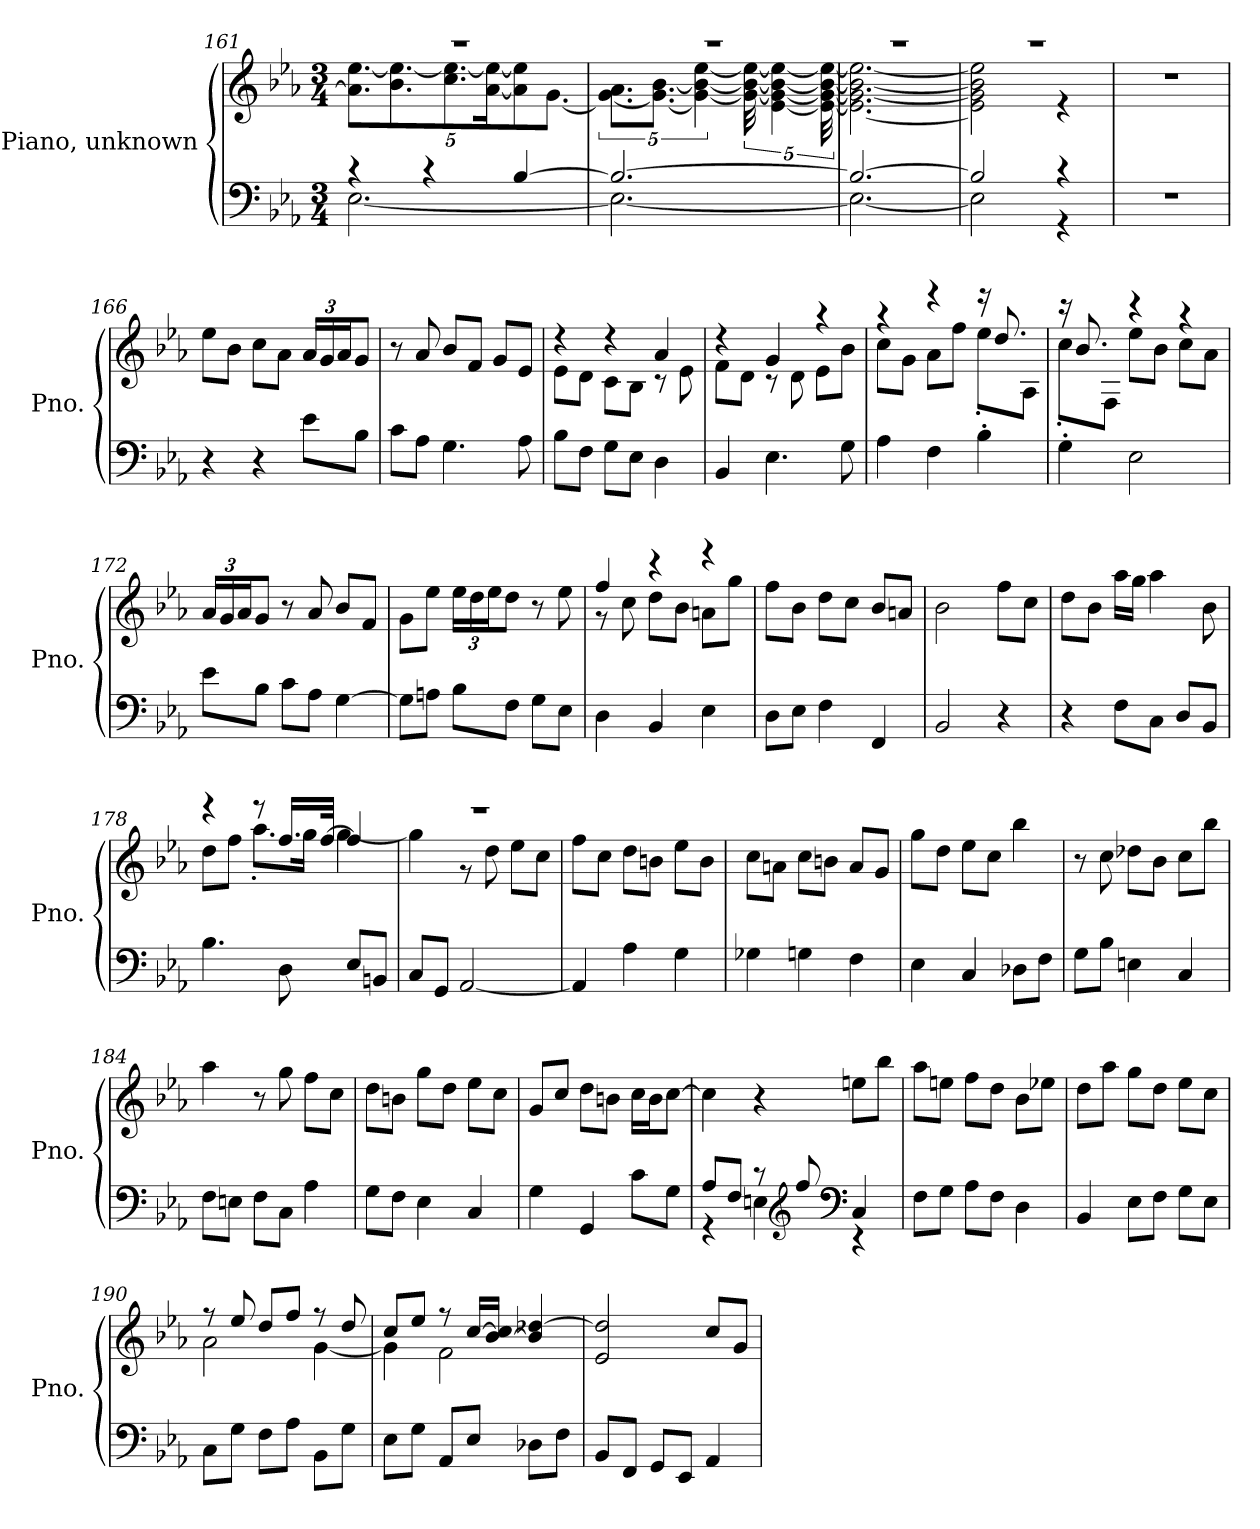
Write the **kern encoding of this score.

**kern	**kern
*part1	*part1
*staff2	*staff1
*I"Piano, unknown	*
*I'Pno.	*
*clefF4	*clefG2
*k[b-e-a-]	*k[b-e-a-]
*M3/4	*M3/4
=161	=161
*^	*^
*	*	*	*Xbrackettup
4r	[2.E-\	2.r	10.a-\] [10.ee-\L
.	.	.	10.b-\ 10.ee-\_
4r	.	.	.
.	.	.	10.cc\ 10.ee-\_
.	.	.	[20a-\ 20ee-\_
[4B-/	.	.	10a-\] 10ee-\]
.	.	.	[10.g\J
!!LO:PB:g=z	!!
=162	=162	=162	=162
*	*	*	*brackettup
2.B-/_	2.E-\_	2.r	10.g\_ 10.a-\L
.	.	.	10.g\_ [10.b-\J
.	.	.	5g\_ 5b-\_ [5ee-\
.	.	.	40g\_ 40b-\_ 40ee-\_
.	.	.	[5e-\ 5g\_ 5b-\_ 5ee-\_
.	.	.	40e-\_ 40g\_ 40b-\_ 40ee-\_
=163	=163	=163	=163
2.B-/_	2.E-\_	2.r	2.e-\_ 2.g\_ 2.b-\_ 2.ee-\_
=164	=164	=164	=164
2B-/]	2E-\]	2.r	2e-\] 2g\] 2b-\] 2ee-\]
4r	4r	.	4r
*v	*v	*	*
*	*v	*v
=165	=165
2.r	2.r
=166	=166
4r	8ee-\L
.	8b-\J
4r	8cc\L
.	8a-\J
*	*Xbrackettup
8e-\L	24a-/LL
.	24g/
.	24a-/J
8B-\J	8g/J
=167	=167
8c\L	8r
8A-\J	8a-/
4.G\	8b-/L
.	8f/J
.	8g/L
8A-\	8e-/J
=168	=168
*	*^
8B-\L	4r	8e-\L
8F\J	.	8d\J
8G\L	4r	8c\L
8E-\J	.	8B-\J
4D\	4a-/	8r
.	.	8e-\
!!LO:LB:g=z	!!
=169	=169	=169
4BB-/	4r	8f\L
.	.	8d\J
4.E-\	4g/	8r
.	.	8d\
.	4r	8e-\L
8G\	.	8b-\J
=170	=170	=170
4A-\	4r	8cc\L
.	.	8g\J
4F\	4r	8a-\L
.	.	8ff\J
4B-'\	16r	8ee-'\L
.	8.dd/	.
.	.	8A-\J
=171	=171	=171
4G'\	16r	8cc'\L
.	8.b-/	.
.	.	8F\J
2E-\	4r	8ee-\L
.	.	8b-\J
.	4r	8cc\L
.	.	8a-\J
*	*v	*v
=172	=172
8e-\L	24a-/LL
.	24g/
.	24a-/J
8B-\J	8g/J
8c\L	8r
8A-\J	8a-/
[4G\	8b-/L
.	8f/J
=173	=173
8G\L]	8g\L
8An\J	8ee-\J
8B-\L	24ee-\LL
.	24dd\
.	24ee-\J
8F\J	8dd\J
8G\L	8r
8E-\J	8ee-\
!!LO:LB:g=z
=174	=174
*	*^
4D\	4ff/	8r
.	.	8cc\
4BB-/	4r	8dd\L
.	.	8b-\J
4E-\	4r	8an\L
.	.	8gg\J
*	*v	*v
=175	=175
8D\L	8ff\L
8E-\J	8b-\J
4F\	8dd\L
.	8cc\J
4FF/	8b-/L
.	8an/J
=176	=176
2BB-/	2b-\
4r	8ff\L
.	8cc\J
=177	=177
4r	8dd\L
.	8b-\J
8F\L	16aa-\LL
.	16gg\JJ
8C\J	4aa-\
8D/L	.
8BB-/J	8b-\
=178	=178
*	*^
4.B-\	4r	8dd\L
.	.	8ff\J
.	8r	8.aa-'\L
8D\	16.ff/LL	.
.	.	16gg\Jk
.	[32ff/JJk	.
8E-/L	4ff/]	[4gg\
8BBn/J	.	.
=179	=179	=179
8C/L	2.r	4gg\]
8GG/J	.	.
[2AA-/	.	8r
.	.	8dd\
.	.	8ee-\L
.	.	8cc\J
*	*v	*v
!!LO:LB:g=z
=180	=180
4AA-/]	8ff\L
.	8cc\J
4A-\	8dd\L
.	8bn\J
4G\	8ee-\L
.	8b\J
=181	=181
4G-X\	8cc\L
.	8an\J
4Gn\	8cc\L
.	8bn\J
4F\	8a/L
.	8g/J
=182	=182
4E-\	8gg\L
.	8dd\J
4C/	8ee-\L
.	8cc\J
8D-X\L	4bb-\
8F\J	.
=183	=183
8G\L	8r
8B-\J	8cc\
4En\	8dd-X\L
.	8b-\J
4C/	8cc\L
.	8bb-\J
=184	=184
8F\L	4aa-\
8En\J	.
8F\L	8r
8C\J	8gg\
4A-\	8ff\L
.	8cc\J
=185	=185
8G\L	8dd\L
8F\J	8bn\J
4E-\	8gg\L
.	8dd\J
4C/	8ee-\L
.	8cc\J
!!LO:LB:g=z
=186	=186
4G\	8g/L
.	8cc/J
4GG/	8dd\L
.	8bn\J
8c\L	16cc\LL
.	16b\J
8G\J	[8cc\J
=187	=187
*^	*
8A-/L	4r	4cc\]
8F/J	.	.
8r	4En\	4r
*clefG2	*	*
8ff/	.	.
*clefF4	*	*
4C/	4r	8een\L
.	.	8bb-\J
*v	*v	*
=188	=188
8F\L	8aa-\L
8G\J	8een\J
8A-\L	8ff\L
8F\J	8dd\J
4D\	8b-\L
.	8ee-X\J
=189	=189
4BB-/	8dd\L
.	8aa-\J
8E-\L	8gg\L
8F\J	8dd\J
8G\L	8ee-\L
8E-\J	8cc\J
=190	=190
*	*^
8C\L	8r	2a-\
8G\J	8ee-/	.
8F\L	8dd/L	.
8A-\J	8ff/J	.
8BB-\L	8r	[4g\
8G\J	8dd/	.
!!LO:LB:g=z	!!
=191	=191	=191
8E-\L	8cc/L	4g\]
8G\J	8ee-/J	.
8AA-/L	8r	2f\
8E-/J	[16cc/LL	.
.	[16b-/ 16cc/]JJ	.
8D-X\L	4b-/] [4dd-X/	.
8F\J	.	.
*	*v	*v
=192	=192
8BB-/L	2e-/ 2dd-/]
8FF/J	.
8GG/L	.
8EE-/J	.
4AA-/	8cc/L
.	8g/J
=	=
*-	*-
